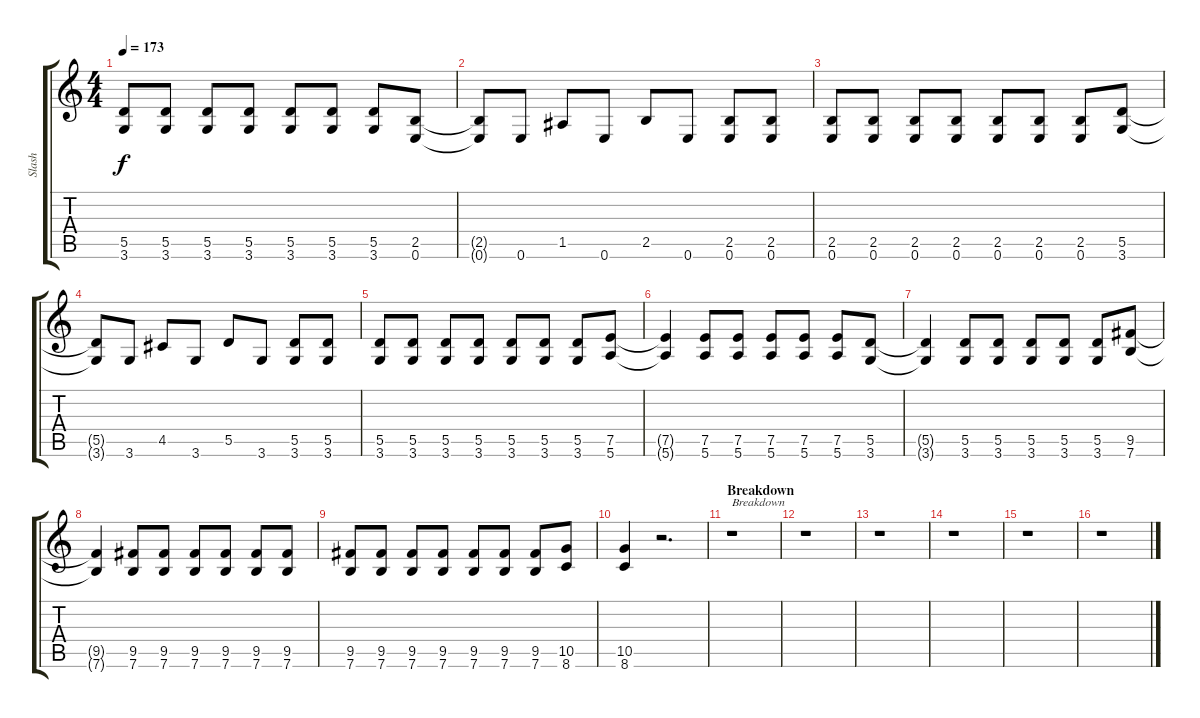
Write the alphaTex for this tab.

\track ("Slash" "Slash") {instrument distortionguitar}
\staff {score tabs}
\tuning (E4 B3 G3 D3 A2 E2) {hide}
\ts (4 4)
\tempo 173
\clef g2
\ks c
(5.5 3.6).8{dy f} (5.5 3.6).8 (5.5 3.6).8 (5.5 3.6).8 (5.5 3.6).8 (5.5 3.6).8 (5.5 3.6).8 (2.5 0.6).8 |
(2.5{t} 0.6{t}).8 0.6.8 1.5.8 0.6.8 2.5.8 0.6.8 (2.5 0.6).8 (2.5 0.6).8 |
(2.5 0.6).8 (2.5 0.6).8 (2.5 0.6).8 (2.5 0.6).8 (2.5 0.6).8 (2.5 0.6).8 (2.5 0.6).8 (5.5 3.6).8 |
(5.5{t} 3.6{t}).8 3.6.8 4.5.8 3.6.8 5.5.8 3.6.8 (5.5 3.6).8 (5.5 3.6).8 |
(5.5 3.6).8 (5.5 3.6).8 (5.5 3.6).8 (5.5 3.6).8 (5.5 3.6).8 (5.5 3.6).8 (5.5 3.6).8 (7.5 5.6).8 |
(7.5{t} 5.6{t}).4 (7.5 5.6).8 (7.5 5.6).8 (7.5 5.6).8 (7.5 5.6).8 (7.5 5.6).8 (5.5 3.6).8 |
(5.5{t} 3.6{t}).4 (5.5 3.6).8 (5.5 3.6).8 (5.5 3.6).8 (5.5 3.6).8 (5.5 3.6).8 (9.5 7.6).8 |
(9.5{t} 7.6{t}).4 (9.5 7.6).8 (9.5 7.6).8 (9.5 7.6).8 (9.5 7.6).8 (9.5 7.6).8 (9.5 7.6).8 |
(9.5 7.6).8 (9.5 7.6).8 (9.5 7.6).8 (9.5 7.6).8 (9.5 7.6).8 (9.5 7.6).8 (9.5 7.6).8 (10.5 8.6).8 |
(10.5 8.6).4 r.2{d} |
\section ("" "Breakdown")
r.1{txt "Breakdown"} |
r.1 |
r.1 |
r.1 |
r.1 |
r.1
